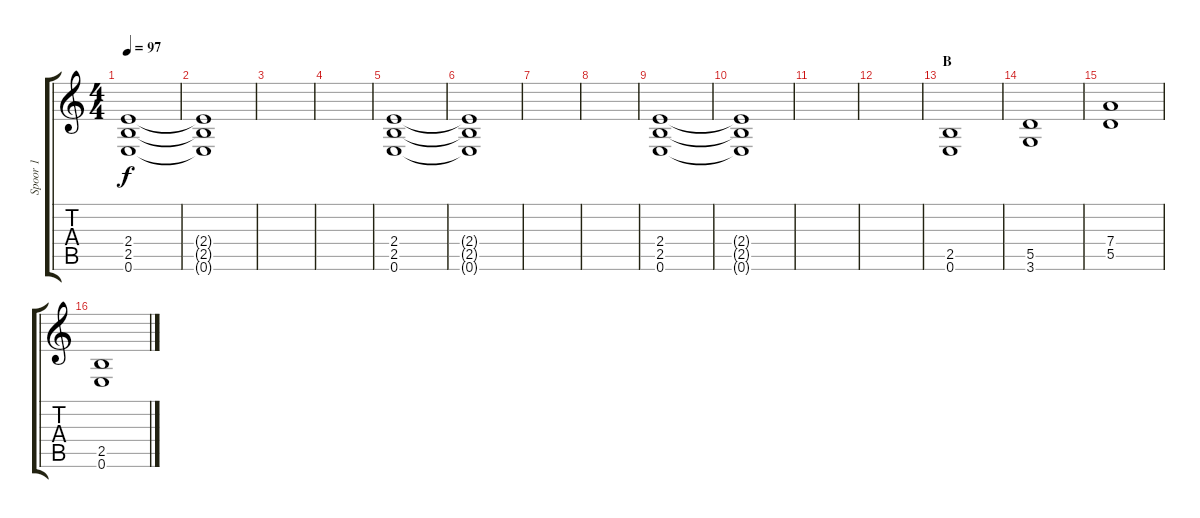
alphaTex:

\track ("Spoor 1" "Spoor 1") {instrument overdrivenguitar}
\staff {score tabs}
\tuning (E4 B3 G3 D3 A2 E2) {hide}
\ts (4 4)
\tempo 97
\clef g2
\ks c
(2.4 2.5 0.6).1{dy f volume 4} |
(2.4{t} 2.5{t} 0.6{t}).1 |
|
|
(2.4 2.5 0.6).1{volume 4} |
(2.4{t} 2.5{t} 0.6{t}).1 |
|
|
(2.4 2.5 0.6).1{volume 4} |
(2.4{t} 2.5{t} 0.6{t}).1 |
|
|
\section ("" "B")
(2.5 0.6).1 |
(5.5 3.6).1 |
(7.4 5.5).1 |
(2.5 0.6).1
